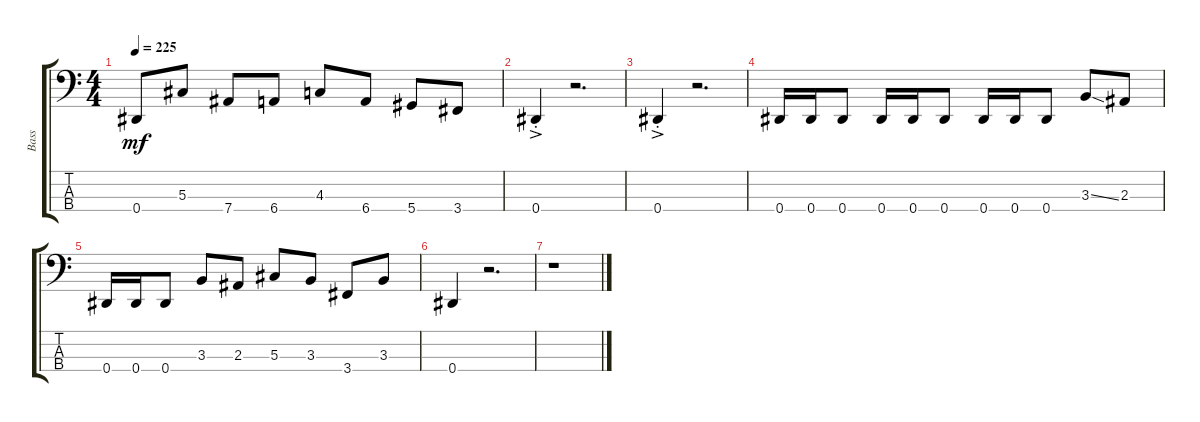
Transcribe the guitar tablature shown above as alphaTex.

\track ("Bass" "Bass") {instrument electricbasspick}
\staff {score tabs}
\tuning (Gb2 Db2 Ab1 Eb1) {hide}
\ts (4 4)
\tempo 225
\clef f4
\ks c
0.4.8{dy mf} 5.3.8 7.4.8 6.4.8 4.3.8 6.4.8 5.4.8 3.4.8 |
0.4{ac st}.4 r.2{d} |
0.4{ac st}.4 r.2{d} |
0.4.16 0.4.16 0.4.8 0.4.16 0.4.16 0.4.8 0.4.16 0.4.16 0.4.8 3.3{ss}.8 2.3.8 |
0.4.16 0.4.16 0.4.8 3.3.8 2.3.8 5.3.8 3.3.8 3.4.8 3.3.8 |
0.4.4 r.2{d} |
r.1
